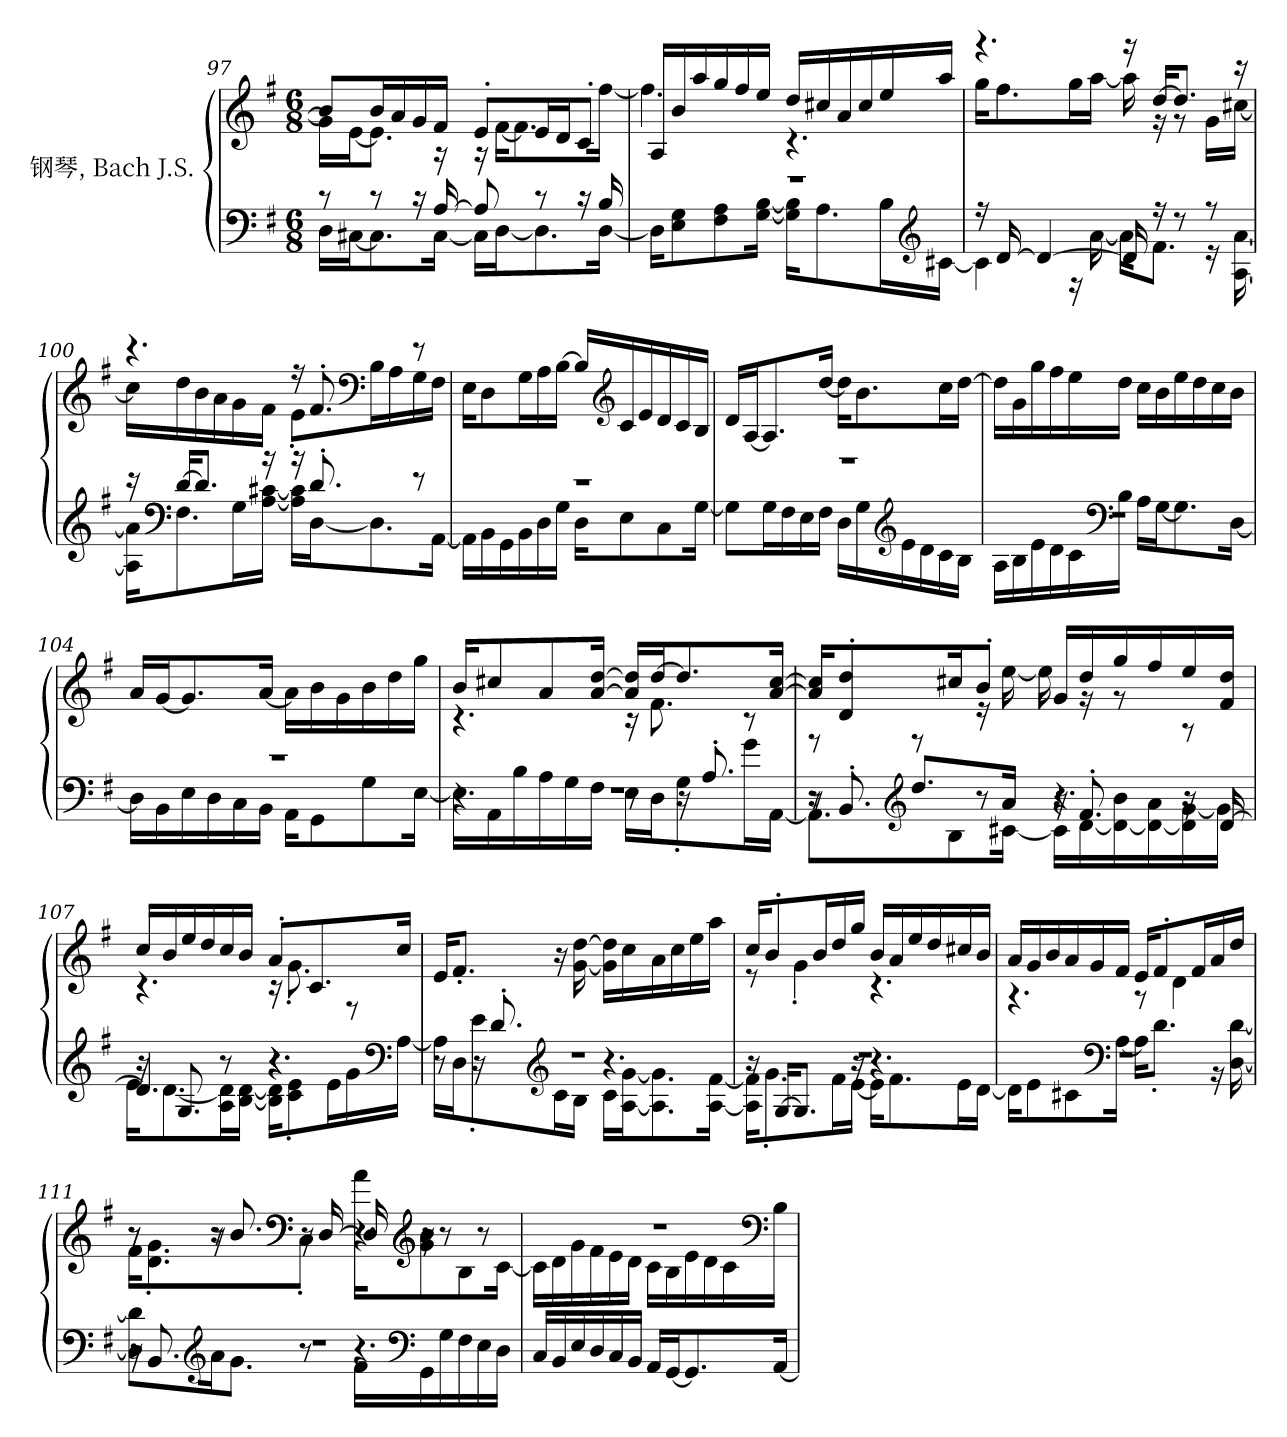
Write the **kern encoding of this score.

**kern	**kern
*part1	*part1
*staff2	*staff1
*I"钢琴, Bach J.S.	*
!!LO:LB:g=z
*clefF4	*clefG2
*k[f#]	*k[f#]
*M6/8	*M6/8
=97	=97
*^	*^
8r	16D\LL	8b/L]	16g\LL]
.	[16C#X\J	.	[16e\J
8r	8.C#\]	16b/L	8.e\J]
.	.	16a/	.
16r	.	16g/	.
[16A/	[16C#\Jk	16f#/JJ	16r
8A/]	16C#\LL]	8e'/L	16r
.	[16D\J	.	[16f#\KL
8r	8.D\]	16e/L	8.f#\]
.	.	16d/J	.
16r	.	8c'/J	.
16B/	[16D\Jk	.	[16ff#\Jk
=98	=98	=98	=98
2.r	16D\KL]	16A/LL	4.ff#\]
.	8E\ 8G\	16b/	.
.	.	16aa/	.
.	8F#\ 8A\	16gg/	.
.	.	16ff#/	.
.	[16G\ [16B\Jk	16ee/JJ	.
.	16G\] 16B\]KL	16dd/LL	4.r
.	8.A\	16cc#X/	.
.	.	16a/	.
.	.	16cc#/	.
.	16B\L	16ee/	.
*clefG2	*	*	*
.	[16c#X\JJ	16aa/JJ	.
!!LO:LB:g=z	!!
=99	=99	=99	=99
16r	4c#\]	4.r	16gg\KL
[16d/	.	.	8.ff#\
4d/_	.	.	.
.	16r	.	16gg\L
.	[16a\	.	[16aa\JJ
16d/]	16a\KL]	16r	16aa\]
16r	8.f#\J	[16dd/KL	16r
8r	.	8.dd/J]	8r
8r	16r	.	16g\LL
.	[16A\ [16a\	16r	[16cc#X\JJ
=100	=100	=100	=100
16r	16A\] 16a\]KL	4.r	16cc#\LL]
*clefF4	*	*	*
[16d/KL	8.F#\	.	16dd\
8.d/J]	.	.	16b\
.	.	.	16a\
.	16G\L	.	16g\
16r	[16A\ [16c#X\JJ	.	16f#\JJ
16r	16A\] 16c#\]LL	16r	8e'\L
8.d'/	[16D\J	8.f#'/	.
*	*	*clefF4	*
.	8.D\]	.	16B\L
.	.	.	16A\
8r	.	8r	16G\
.	[16AA\Jk	.	16F#\JJ
*	*	*v	*v
!!LO:LB:g=z
=101	=101	=101
2.r	16AA\LL]	16E\KL
.	16BB\	8D\
.	16GG\	.
.	16BB\	16G\L
.	16D\	16A\
.	16G\JJ	[16B\JJ
.	16D\KL	16B/LL]
*	*	*clefG2
.	8E\	16c/
.	.	16e/
.	8C\	16d/
.	.	16c/
.	[16G\Jk	16B/JJ
=102	=102	=102
2.r	8G\L]	16d/LL
.	.	[16A/J
.	16G\L	8.A/]
.	16F#\	.
.	16E\	.
.	16F#\JJ	[16dd/Jk
.	16D\LL	16dd\KL]
.	16G\	8.b\
*clefG2	*	*
.	16e\	.
.	16d\	.
.	16c\	16cc\L
.	16B\JJ	[16dd\JJ
=103	=103	=103
2.r	16A\LL	16dd\LL]
.	16B\	16g\
.	16e\	16gg\
.	16d\	16ff#\
.	16c\	16ee\
*clefF4	*	*
.	16B\JJ	16dd\JJ
.	16A\LL	16cc\LL
.	[16G\J	16b\
.	8.G\]	16ee\
.	.	16dd\
.	.	16cc\
.	[16D\Jk	16b\JJ
!!LO:PB:g=z
=104	=104	=104
2.r	16D\LL]	16a/LL
.	16BB\	[16g/J
.	16E\	8.g/]
.	16D\	.
.	16C\	.
.	16BB\JJ	[16a/Jk
.	16AA\KL	16a\LL]
.	8GG\	16b\
.	.	16g\
.	8G\	16b\
.	.	16dd\
.	[16E\Jk	16gg\JJ
=105	=105	=105
*	*^	*^
2.r	16E\LL]	4.r	16b/KL	4.r
.	16AA\	.	8cc#X/	.
.	16B\	.	.	.
.	16A\	.	8a/	.
.	16G\	.	.	.
.	16F#\JJ	.	[16a/ [16dd/Jk	.
.	16E\LL	8r	16a/] 16dd/]LL	16r
.	16D\J	.	[16dd/J	8.f#\
.	8G'\	16r	8.dd/]	.
.	.	8.A'/	.	.
.	16g\L	.	.	8r
.	[16AA\JJ	.	[16a/ [16cc#/Jk	.
!!LO:LB:g=z	!!
=106	=106	=106	=106	=106
8r	8.AA\L]	16r	16a/] 16cc#/]KL	8r
.	.	8.BB'/	8d/' 8dd/'	.
*clefG2	*	*	*	*
8.dd/L	.	.	.	8r
.	8B\	.	16cc#X/K	.
.	.	8r	8b'/J	16r
16a/Jk	[16c#X\Jk	.	.	[16ee\
16r	16c#\LL]	4.r	16g/LL	16ee\]
8.f#'/	[16d\	.	16dd/	16r
.	16d\_ 16b\	.	16gg/	8r
.	16d\_ 16a\	.	16ff#/	.
16r	16d\] [16g\	.	16ee/	8r
[16d/	16g\JJ]	.	16f#/ 16dd/JJ	.
=107	=107	=107	=107	=107
4.d/]	16e\KL	16r	16cc/LL	4.r
.	[8.d\	8.G/	16b/	.
.	.	.	16ee/	.
.	.	.	16dd/	.
.	16A\ 16d\]L	8r	16cc/	.
.	[16B\ [16d\JJ	.	16b/JJ	.
4.r	16B\] 16d\]KL	4.r	8a'/L	16r
.	8c\' 8e\'	.	.	8.g'\
.	.	.	8.c/	.
.	16e\L	.	.	.
.	16g\	.	.	8r
*clefF4	*	*	*	*
.	[16A\JJ	.	16cc/Jk	.
*	*	*	*v	*v
!!LO:LB:g=z
=108	=108	=108	=108
2.r	16A\LL]	8r	16e/KL
.	16D\J	.	8.f#'/J
.	8e'\	16r	.
.	.	8.d'/	.
*clefG2	*	*	*
.	16c\L	.	16r
.	16B\JJ	.	[16g\ [16dd\
.	16c\LL	4.r	16g\] 16dd\]LL
.	[16A\ [16g\J	.	16cc\
.	8.A\] 8.g\]	.	16a\
.	.	.	16cc\
.	.	.	16ee\
.	[16A\ [16f#\Jk	.	16aa\JJ
=109	=109	=109	=109
*	*	*	*^
2.r	16A\] 16f#\]KL	16r	16cc/KL	8r
.	8.g'\	[16G/KL	8b'/	.
.	.	8.G/J]	.	4g'\
.	.	.	16b/L	.
.	16f#\L	.	16dd/	.
.	[16e\JJ	16r	16gg/JJ	.
.	16e\KL]	4.r	16b/LL	4.r
.	8.f#\	.	16a/	.
.	.	.	16ee/	.
.	.	.	16dd/	.
.	16e\L	.	16cc#X/	.
.	[16d\JJ	.	16b/JJ	.
*	*v	*v	*	*
!!LO:LB:g=z	!!
=110	=110	=110	=110
2.r	16d\KL]	16a/LL	4.r
.	8e\	16g/	.
.	.	16b/	.
.	8c#X\	16a/	.
.	.	16g/	.
*clefF4	*	*	*
.	[16A\Jk	16f#/JJ	.
.	16A\KL]	16e/KL	8r
.	8.d'\J	8f#'/	.
.	.	.	4d\
.	.	16f#/L	.
.	16r	16a/	.
.	[16D\ [16d\	16dd/JJ	.
=111	=111	=111	=111
*	*^	*	*^
2.r	8D\] 8d\]L	16r	8r	16f#\KL	8r
.	.	8.BB/	.	8.d\' 8.g\'	.
*clefG2	*	*	*	*	*
.	16a\K	.	16r	.	8r
.	8.g\J	.	8.b/	.	.
*	*	*	*clefF4	*	*
.	.	8r	.	8C'\J	16r
.	.	.	.	.	[16D/
.	16f#\LL	4.r	4.r	16a\KL	16D/]
*clefF4	*	*	*clefG2	*	*
.	16GG\	.	.	8g\ 8b\	16r
.	16G\	.	.	.	8r
.	16F#\	.	.	8B\	.
.	16E\	.	.	.	8r
.	16D\JJ	.	.	[16c\Jk	.
*v	*v	*v	*	*	*
*	*	*v	*v
!!LO:LB:g=z
=112	=112	=112
16C/LL	2.r	16c\LL]
16BB/	.	16d\
16E/	.	16g\
16D/	.	16f#\
16C/	.	16e\
16BB/JJ	.	16d\JJ
16AA/LL	.	16c\LL
[16GG/J	.	16B\
8.GG/]	.	16e\
.	.	16d\
.	.	16c\
*	*clefF4	*
[16AA/Jk	.	16B\JJ
*	*v	*v
=	=
*-	*-
